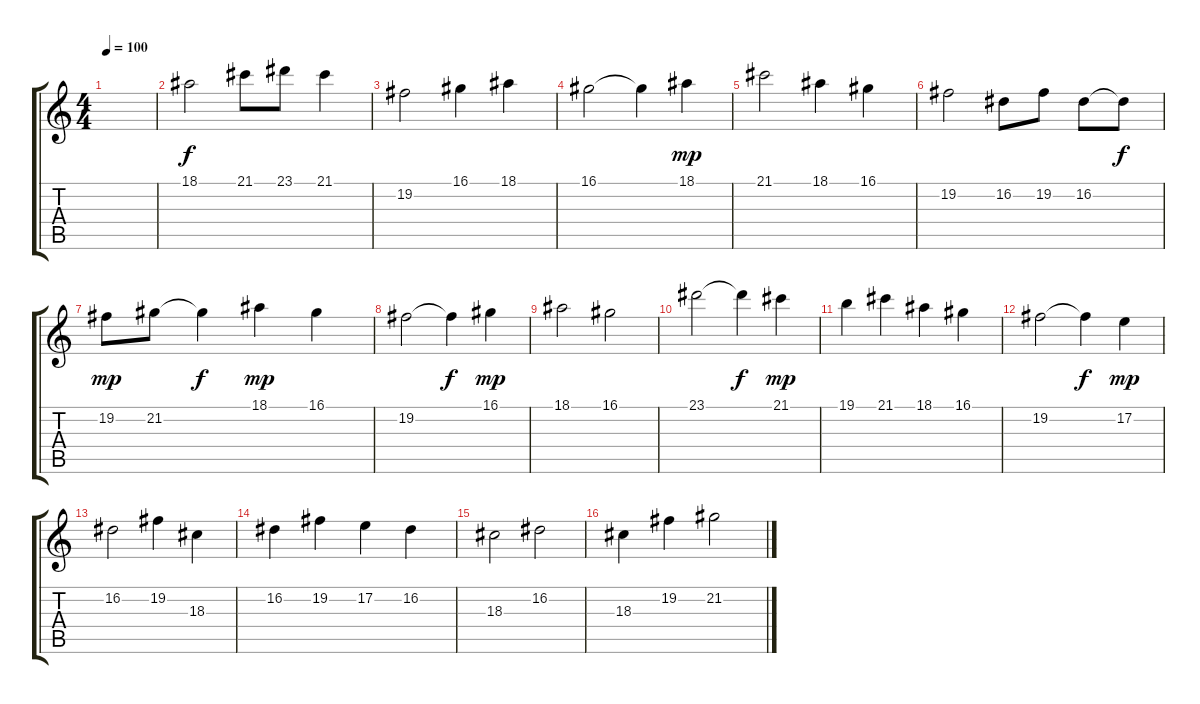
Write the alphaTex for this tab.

\track "" {instrument synthstrings2}
\staff {score tabs}
\tuning (E4 B3 G3 D3 A2 E2) {hide}
\ts (4 4)
\tempo 100
\clef g2
\ks c
|
18.1.2 21.1.8 23.1.8 21.1.4 |
19.2.2 16.1.4 18.1.4 |
16.1.2 16.1{t}.4{dy f} 18.1.4{dy mp} |
21.1.2 18.1.4 16.1.4 |
19.2.2 16.2.8 19.2.8 16.2.8 16.2{t}.8{dy f} |
19.2.8{dy mp} 21.2.8 21.2{t}.4{dy f} 18.1.4{dy mp} 16.1.4 |
19.2.2 19.2{t}.4{dy f} 16.1.4{dy mp} |
18.1.2 16.1.2 |
23.1.2 23.1{t}.4{dy f} 21.1.4{dy mp} |
19.1.4 21.1.4 18.1.4 16.1.4 |
19.2.2 19.2{t}.4{dy f} 17.2.4{dy mp} |
16.2.2 19.2.4 18.3.4 |
16.2.4 19.2.4 17.2.4 16.2.4 |
18.3.2 16.2.2 |
18.3.4 19.2.4 21.2.2
